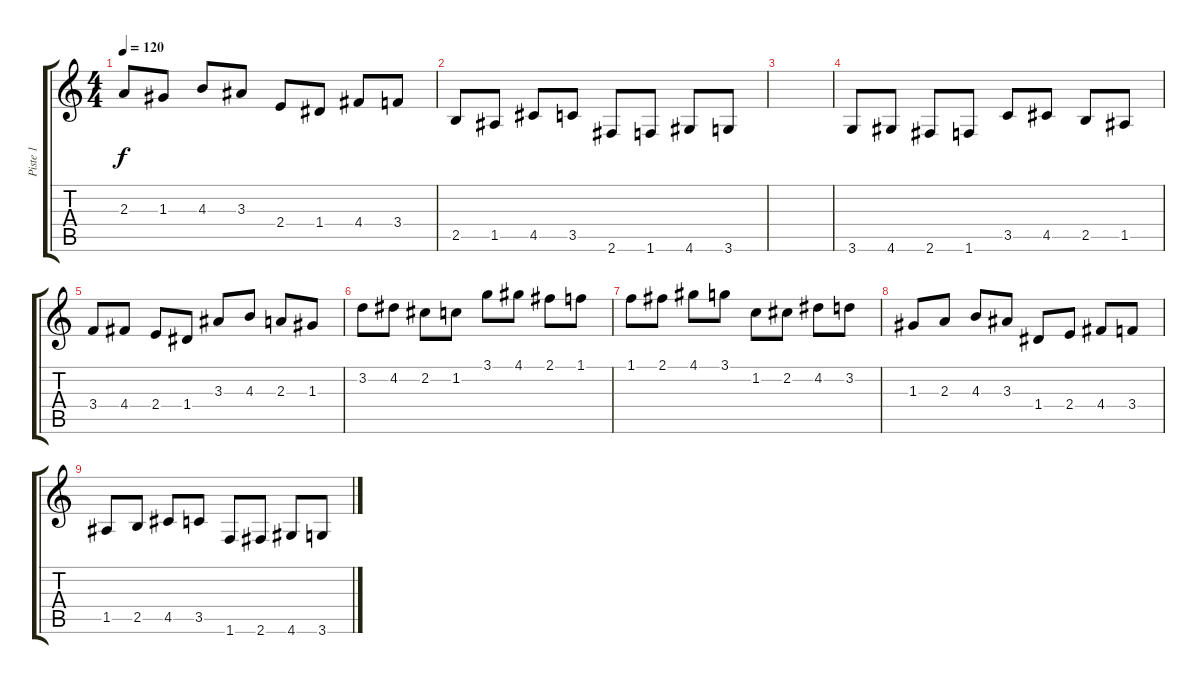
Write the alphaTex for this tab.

\track ("Piste 1" "Piste 1") {instrument acousticguitarnylon}
\staff {score tabs}
\tuning (E4 B3 G3 D3 A2 E2) {hide}
\ts (4 4)
\tempo 120
\clef g2
\ks c
2.3.8{dy f} 1.3.8 4.3.8 3.3.8 2.4.8 1.4.8 4.4.8 3.4.8 |
2.5.8 1.5.8 4.5.8 3.5.8 2.6.8 1.6.8 4.6.8 3.6.8 |
|
3.6.8 4.6.8 2.6.8 1.6.8 3.5.8 4.5.8 2.5.8 1.5.8 |
3.4.8 4.4.8 2.4.8 1.4.8 3.3.8 4.3.8 2.3.8 1.3.8 |
3.2.8 4.2.8 2.2.8 1.2.8 3.1.8 4.1.8 2.1.8 1.1.8 |
1.1.8 2.1.8 4.1.8 3.1.8 1.2.8 2.2.8 4.2.8 3.2.8 |
1.3.8 2.3.8 4.3.8 3.3.8 1.4.8 2.4.8 4.4.8 3.4.8 |
1.5.8 2.5.8 4.5.8 3.5.8 1.6.8 2.6.8 4.6.8 3.6.8
